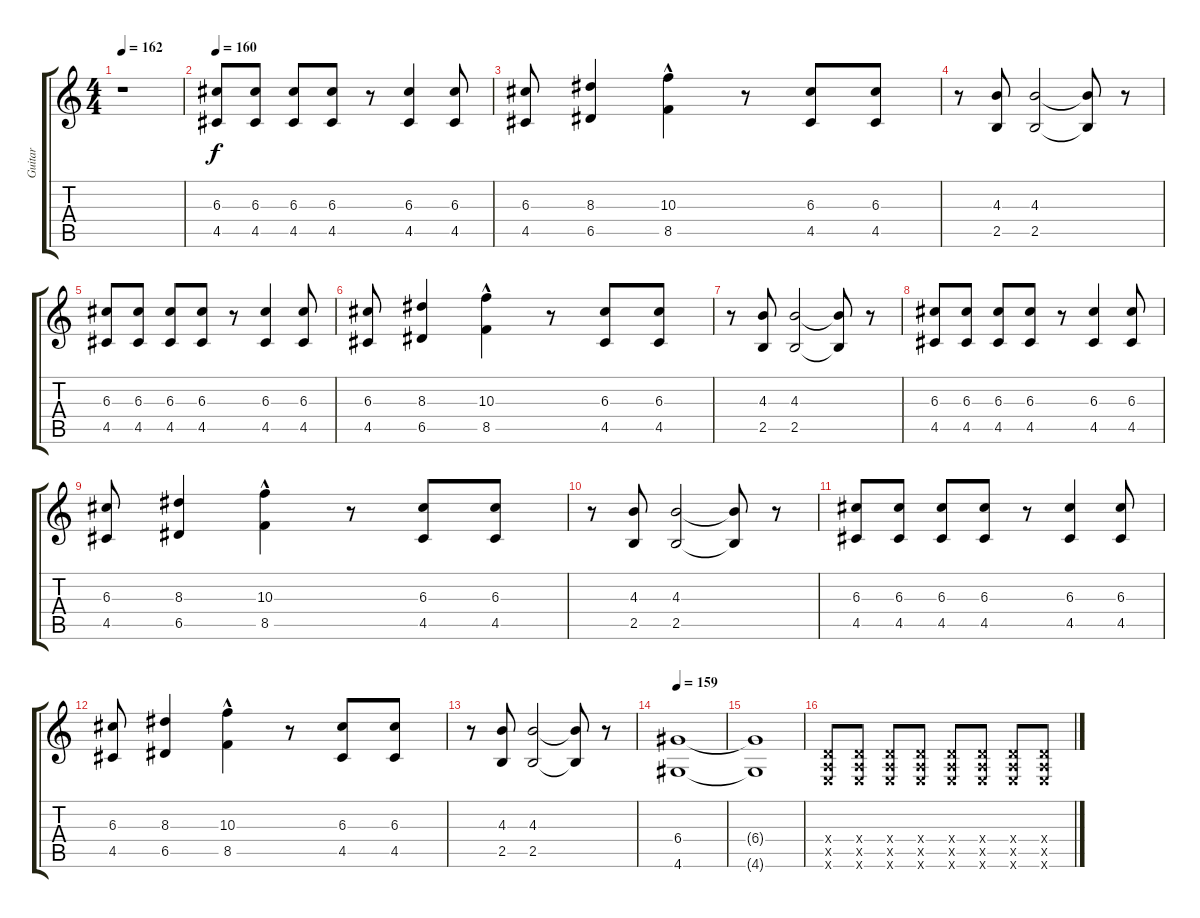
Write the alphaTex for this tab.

\track ("Guitar" "Guitar") {instrument distortionguitar}
\staff {score tabs}
\tuning (E4 B3 G3 D3 A2 E2) {hide}
\ts (4 4)
\tempo 162
\clef g2
\ks c
r.1{dy f} |
\tempo 160
(6.3 4.5).8{volume 9} (6.3 4.5).8 (6.3 4.5).8 (6.3 4.5).8 r.8 (6.3 4.5).4 (6.3 4.5).8 |
(6.3 4.5).8 (8.3 6.5).4 (10.3{hac} 8.5).4 r.8 (6.3 4.5).8 (6.3 4.5).8 |
r.8 (4.3 2.5).8 (4.3 2.5).2 (4.3{t} 2.5{t}).8 r.8 |
(6.3 4.5).8 (6.3 4.5).8 (6.3 4.5).8 (6.3 4.5).8 r.8 (6.3 4.5).4 (6.3 4.5).8 |
(6.3 4.5).8 (8.3 6.5).4 (10.3{hac} 8.5).4 r.8 (6.3 4.5).8 (6.3 4.5).8 |
r.8 (4.3 2.5).8 (4.3 2.5).2 (4.3{t} 2.5{t}).8 r.8 |
(6.3 4.5).8 (6.3 4.5).8 (6.3 4.5).8 (6.3 4.5).8 r.8 (6.3 4.5).4 (6.3 4.5).8 |
(6.3 4.5).8 (8.3 6.5).4 (10.3{hac} 8.5).4 r.8 (6.3 4.5).8 (6.3 4.5).8 |
r.8 (4.3 2.5).8 (4.3 2.5).2 (4.3{t} 2.5{t}).8 r.8 |
(6.3 4.5).8 (6.3 4.5).8 (6.3 4.5).8 (6.3 4.5).8 r.8 (6.3 4.5).4 (6.3 4.5).8 |
(6.3 4.5).8 (8.3 6.5).4 (10.3{hac} 8.5).4 r.8 (6.3 4.5).8 (6.3 4.5).8 |
r.8 (4.3 2.5).8 (4.3 2.5).2 (4.3{t} 2.5{t}).8 r.8 |
\tempo 159
(6.4 4.6).1 |
(6.4{t} 4.6{t}).1 |
(0.4{x} 0.5{x} 0.6{x}).8{volume 16} (0.4{x} 0.5{x} 0.6{x}).8 (0.4{x} 0.5{x} 0.6{x}).8 (0.4{x} 0.5{x} 0.6{x}).8 (0.4{x} 0.5{x} 0.6{x}).8 (0.4{x} 0.5{x} 0.6{x}).8 (0.4{x} 0.5{x} 0.6{x}).8 (0.4{x} 0.5{x} 0.6{x}).8
